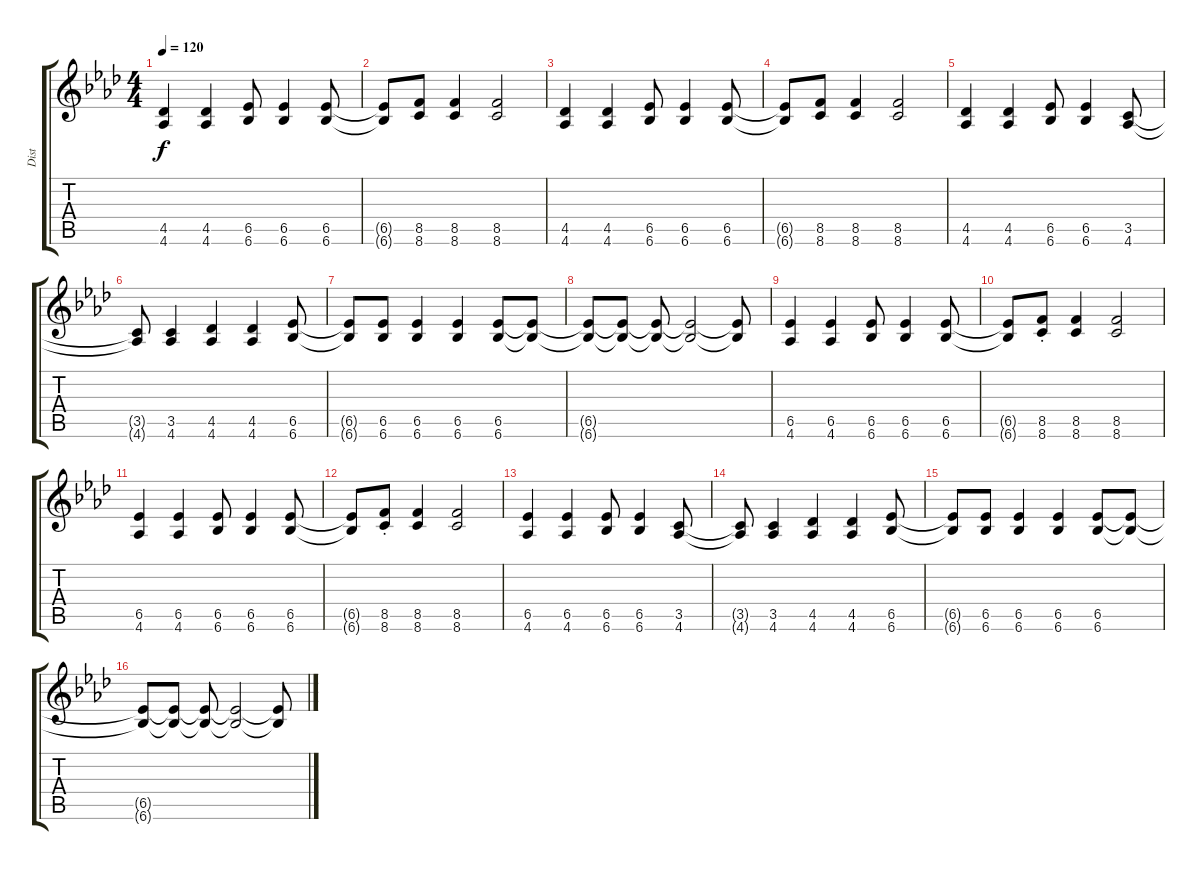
\track ("Dist" "Dist") {instrument distortionguitar}
\staff {score tabs}
\tuning (E4 B3 G3 D3 A2 E2) {hide}
\ts (4 4)
\tempo 120
\clef g2
\ks ab
(4.5 4.6).4{dy f} (4.5 4.6).4 (6.5 6.6).8 (6.5 6.6).4 (6.5 6.6).8 |
(6.5{t} 6.6{t}).8 (8.5 8.6).8 (8.5 8.6).4 (8.5 8.6).2 |
(4.5 4.6).4 (4.5 4.6).4 (6.5 6.6).8 (6.5 6.6).4 (6.5 6.6).8 |
(6.5{t} 6.6{t}).8 (8.5 8.6).8 (8.5 8.6).4 (8.5 8.6).2 |
(4.5 4.6).4 (4.5 4.6).4 (6.5 6.6).8 (6.5 6.6).4 (3.5 4.6).8 |
(3.5{t} 4.6{t}).8 (3.5 4.6).4 (4.5 4.6).4 (4.5 4.6).4 (6.5 6.6).8 |
(6.5{t} 6.6{t}).8 (6.5 6.6).8 (6.5 6.6).4 (6.5 6.6).4 (6.5 6.6).8 (6.5{t} 6.6{t}).8 |
(6.5{t} 6.6{t}).8 (6.5{t} 6.6{t}).8 (6.5{t} 6.6{t}).8 (6.5{t} 6.6{t}).2 (6.5{t} 6.6{t}).8 |
(6.5 4.6).4 (6.5 4.6).4 (6.5 6.6).8 (6.5 6.6).4 (6.5 6.6).8 |
(6.5{t} 6.6{t}).8 (8.5{st} 8.6{st}).8 (8.5 8.6).4 (8.5 8.6).2 |
(6.5 4.6).4 (6.5 4.6).4 (6.5 6.6).8 (6.5 6.6).4 (6.5 6.6).8 |
(6.5{t} 6.6{t}).8 (8.5{st} 8.6{st}).8 (8.5 8.6).4 (8.5 8.6).2 |
(6.5 4.6).4 (6.5 4.6).4 (6.5 6.6).8 (6.5 6.6).4 (3.5 4.6).8 |
(3.5{t} 4.6{t}).8 (3.5 4.6).4 (4.5 4.6).4 (4.5 4.6).4 (6.5 6.6).8 |
(6.5{t} 6.6{t}).8 (6.5 6.6).8 (6.5 6.6).4 (6.5 6.6).4 (6.5 6.6).8 (6.5{t} 6.6{t}).8 |
(6.5{t} 6.6{t}).8 (6.5{t} 6.6{t}).8 (6.5{t} 6.6{t}).8 (6.5{t} 6.6{t}).2 (6.5{t} 6.6{t}).8
